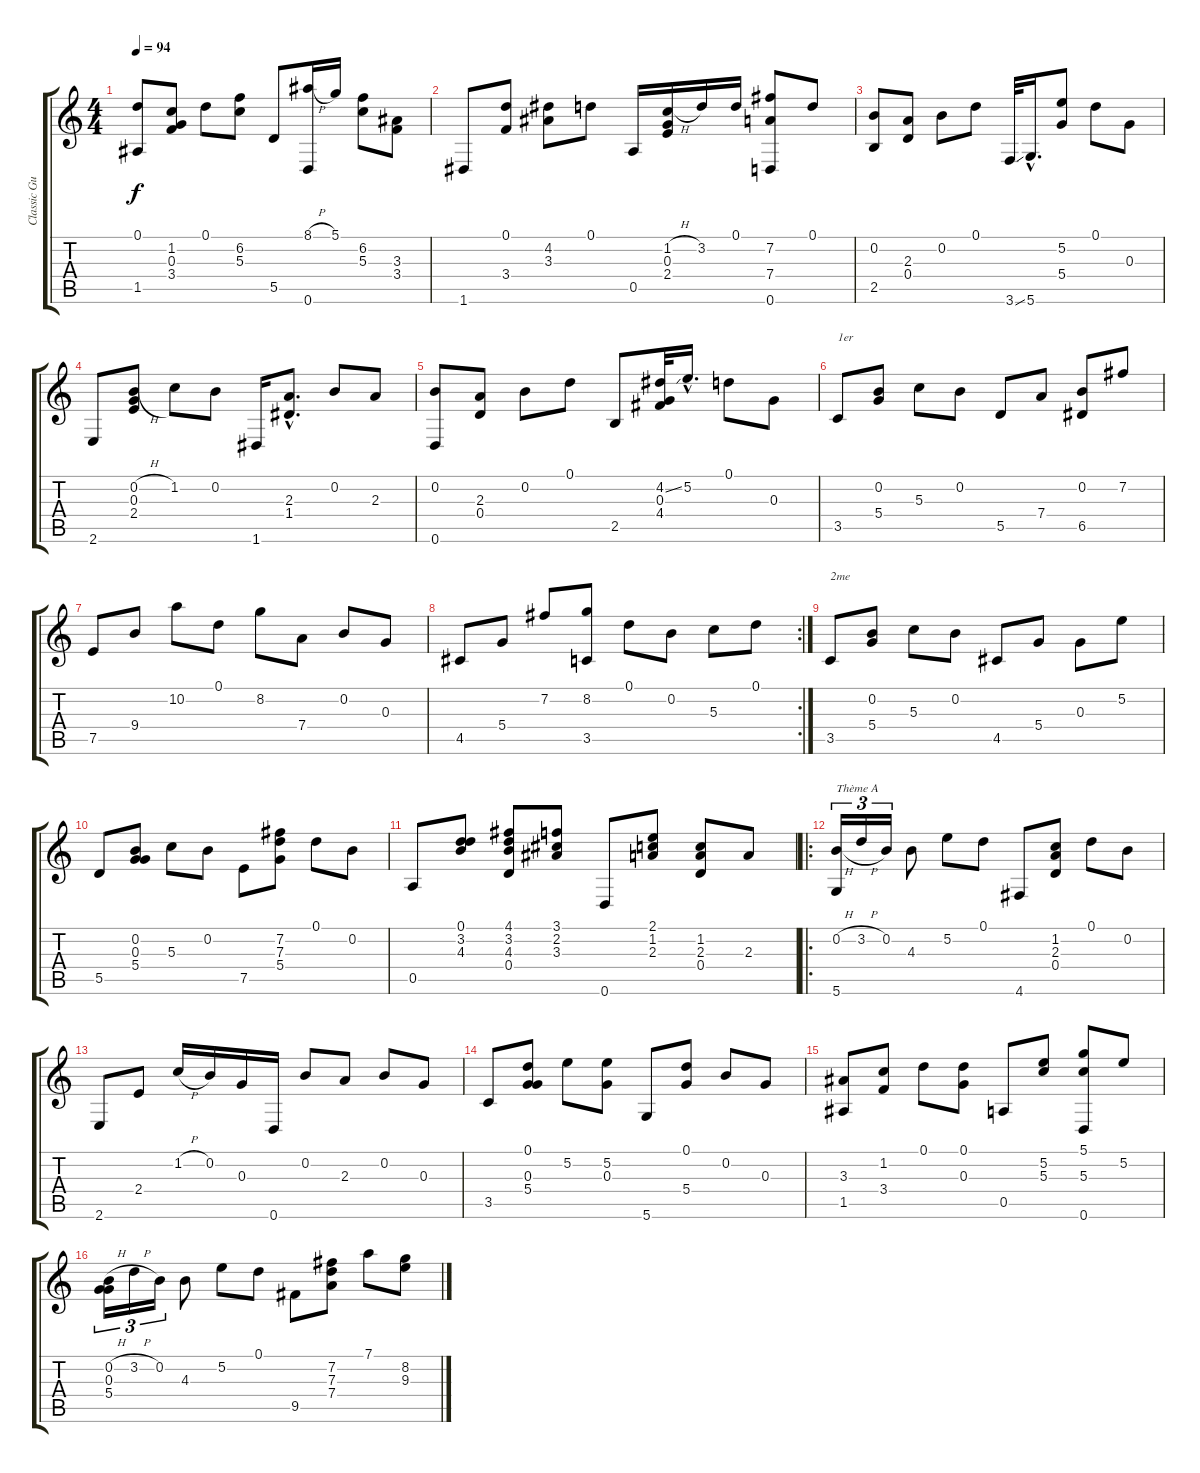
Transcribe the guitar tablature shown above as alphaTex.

\track ("Classic Guitar" "Classic Gu") {instrument acousticguitarnylon}
\staff {score tabs}
\tuning (D4 B3 G3 D3 A2 D2) {hide}
\ts (4 4)
\tempo 94
\clef g2
\ks c
(0.1 1.5).8{dy f} (1.2 0.3 3.4).8 0.1.8 (6.2 5.3).8 5.5.8 (8.1{h} 0.6).16 5.1.16 (6.2 5.3).8 (3.3 3.4).8 |
1.6.8 (0.1 3.4).8 (4.2 3.3).8 0.1.8 0.5.16 (1.2{h} 0.3 2.4).16 3.2.16 0.1.16 (7.2 7.4 0.6).8 0.1.8 |
(0.2 2.5).8 (2.3 0.4).8 0.2.8 0.1.8 3.6{ss}.32 5.6{hac}.16{d} (5.2 5.4).8 0.1.8 0.3.8 |
2.6.8 (0.2{h} 0.3 2.4).8 1.2.8 0.2.8 1.6.16 (2.3{hac} 1.4{hac}).8{d} 0.2.8 2.3.8 |
(0.2 0.6).8 (2.3 0.4).8 0.2.8 0.1.8 2.5.8 (4.2{ss} 0.3 4.4).32 5.2{hac}.16{d} 0.1.8 0.3.8 |
3.5.8{txt "1er"} (0.2 5.4).8 5.3.8 0.2.8 5.5.8 7.4.8 (0.2 6.5).8 7.2.8 |
7.5.8 9.4.8 10.2.8 0.1.8 8.2.8 7.4.8 0.2.8 0.3.8 |
\rc 2
4.5.8 5.4.8 7.2.8 (8.2 3.5).8 0.1.8 0.2.8 5.3.8 0.1.8 |
3.5.8{txt "2me"} (0.2 5.4).8 5.3.8 0.2.8 4.5.8 5.4.8 0.3.8 5.2.8 |
5.5.8 (0.2 0.3 5.4).8 5.3.8 0.2.8 7.5.8 (7.2 7.3 5.4).8 0.1.8 0.2.8 |
0.5.8 (0.1 3.2 4.3).8 (4.1 3.2 4.3 0.4).8 (3.1 2.2 3.3).8 0.6.8 (2.1 1.2 2.3).8 (1.2 2.3 0.4).8 2.3.8 |
\ro
(0.2{h} 5.6).16{tu (3 2) txt "Thème A"} 3.2{h}.16{tu (3 2)} 0.2.16{tu (3 2)} 4.3.8 5.2.8 0.1.8 4.6.8 (1.2 2.3 0.4).8 0.1.8 0.2.8 |
2.6.8 2.4.8 1.2{h}.16 0.2.16 0.3.16 0.6.16 0.2.8 2.3.8 0.2.8 0.3.8 |
3.5.8 (0.1 0.3 5.4).8 5.2.8 (5.2 0.3).8 5.6.8 (0.1 5.4).8 0.2.8 0.3.8 |
(3.3 1.5).8 (1.2 3.4).8 0.1.8 (0.1 0.3).8 0.5.8 (5.2 5.3).8 (5.1 5.3 0.6).8 5.2.8 |
(0.2{h} 0.3 5.4).16{tu (3 2)} 3.2{h}.16{tu (3 2)} 0.2.16{tu (3 2)} 4.3.8 5.2.8 0.1.8 9.5.8 (7.2 7.3 7.4).8 7.1.8 (8.2 9.3).8
